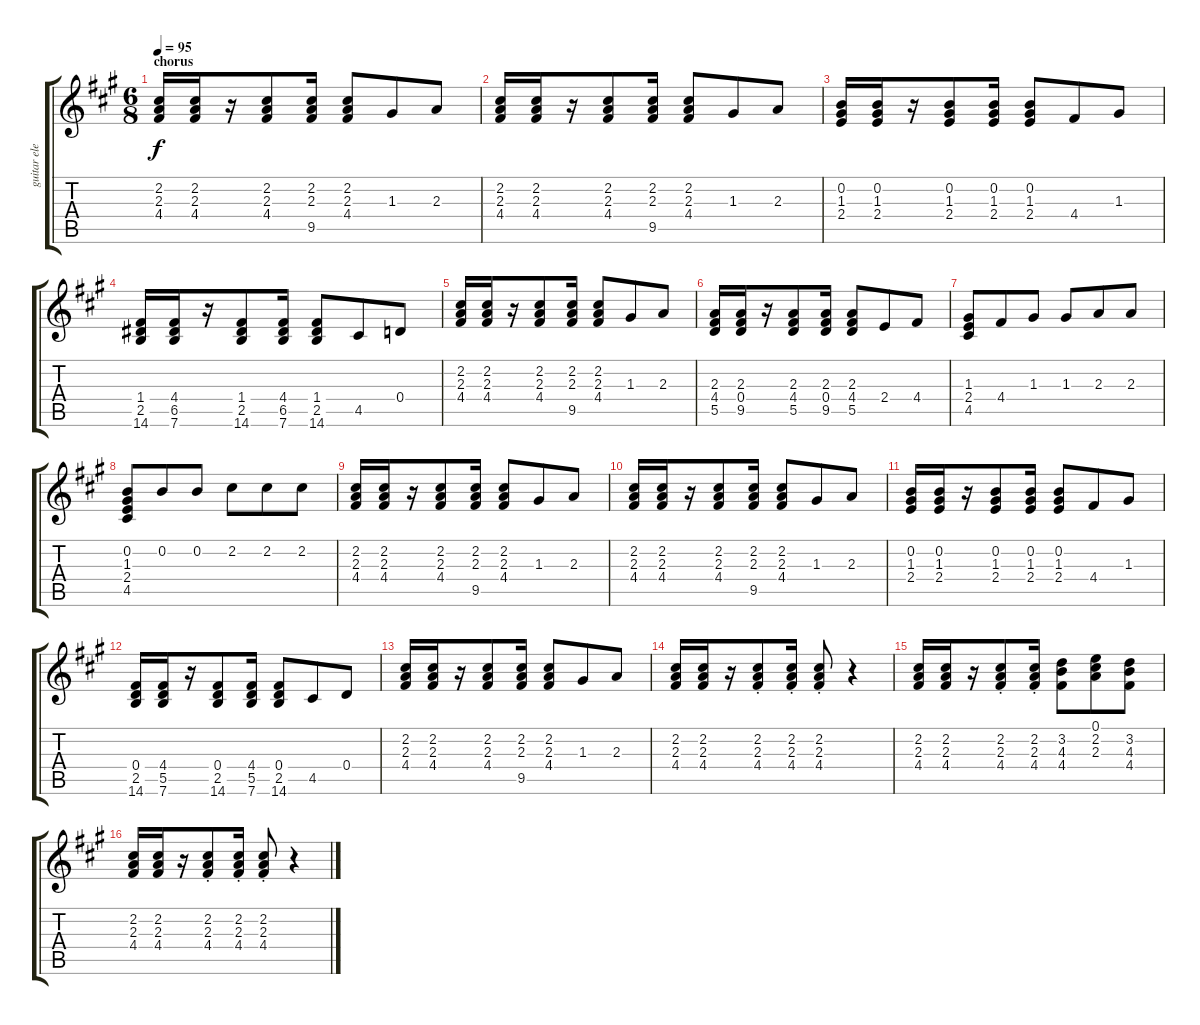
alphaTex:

\track ("guitar elec" "guitar ele") {instrument overdrivenguitar}
\staff {score tabs}
\tuning (E4 B3 G3 D3 A2 E2) {hide}
\ts (6 8)
\section ("" "chorus")
\tempo 95
\clef g2
\ks a
(2.2 2.3 4.4).16{dy f volume 10 instrument overdrivenguitar} (2.2 2.3 4.4).16 r.16 (2.2 2.3 4.4).8 (2.2 2.3 9.5).16 (2.2 2.3 4.4).8 1.3.8 2.3.8 |
(2.2 2.3 4.4).16 (2.2 2.3 4.4).16 r.16 (2.2 2.3 4.4).8 (2.2 2.3 9.5).16 (2.2 2.3 4.4).8 1.3.8 2.3.8 |
(0.2 1.3 2.4).16 (0.2 1.3 2.4).16 r.16 (0.2 1.3 2.4).8 (0.2 1.3 2.4).16 (0.2 1.3 2.4).8 4.4.8 1.3.8 |
(1.4 2.5 14.6).16 (4.4 6.5 7.6).16 r.16 (1.4 2.5 14.6).8 (4.4 6.5 7.6).16 (1.4 2.5 14.6).8 4.5.8 0.4.8 |
(2.2 2.3 4.4).16 (2.2 2.3 4.4).16 r.16 (2.2 2.3 4.4).8 (2.2 2.3 9.5).16 (2.2 2.3 4.4).8 1.3.8 2.3.8 |
(2.3 4.4 5.5).16 (2.3 0.4 9.5).16 r.16 (2.3 4.4 5.5).8 (2.3 0.4 9.5).16 (2.3 4.4 5.5).8 2.4.8 4.4.8 |
(1.3 2.4 4.5).8 4.4.8 1.3.8 1.3.8 2.3.8 2.3.8 |
(0.2 1.3 2.4 4.5).8 0.2.8 0.2.8 2.2.8 2.2.8 2.2.8 |
(2.2 2.3 4.4).16 (2.2 2.3 4.4).16 r.16 (2.2 2.3 4.4).8 (2.2 2.3 9.5).16 (2.2 2.3 4.4).8 1.3.8 2.3.8 |
(2.2 2.3 4.4).16 (2.2 2.3 4.4).16 r.16 (2.2 2.3 4.4).8 (2.2 2.3 9.5).16 (2.2 2.3 4.4).8 1.3.8 2.3.8 |
(0.2 1.3 2.4).16 (0.2 1.3 2.4).16 r.16 (0.2 1.3 2.4).8 (0.2 1.3 2.4).16 (0.2 1.3 2.4).8 4.4.8 1.3.8 |
(0.4 2.5 14.6).16 (4.4 5.5 7.6).16 r.16 (0.4 2.5 14.6).8 (4.4 5.5 7.6).16 (0.4 2.5 14.6).8 4.5.8 0.4.8 |
(2.2 2.3 4.4).16 (2.2 2.3 4.4).16 r.16 (2.2 2.3 4.4).8 (2.2 2.3 9.5).16 (2.2 2.3 4.4).8 1.3.8 2.3.8 |
(2.2 2.3 4.4).16{volume 10} (2.2 2.3 4.4).16 r.16 (2.2{st} 2.3{st} 4.4{st}).8 (2.2{st} 2.3{st} 4.4).16 (2.2{st} 2.3{st} 4.4{st}).8 r.4 |
(2.2 2.3 4.4).16 (2.2 2.3 4.4).16 r.16 (2.2{st} 2.3{st} 4.4{st}).8 (2.2{st} 2.3{st} 4.4).16 (3.2 4.3 4.4).8 (0.1 2.2 2.3).8 (3.2 4.3 4.4).8 |
(2.2 2.3 4.4).16 (2.2 2.3 4.4).16 r.16 (2.2{st} 2.3{st} 4.4{st}).8 (2.2{st} 2.3{st} 4.4).16 (2.2{st} 2.3{st} 4.4{st}).8 r.4
